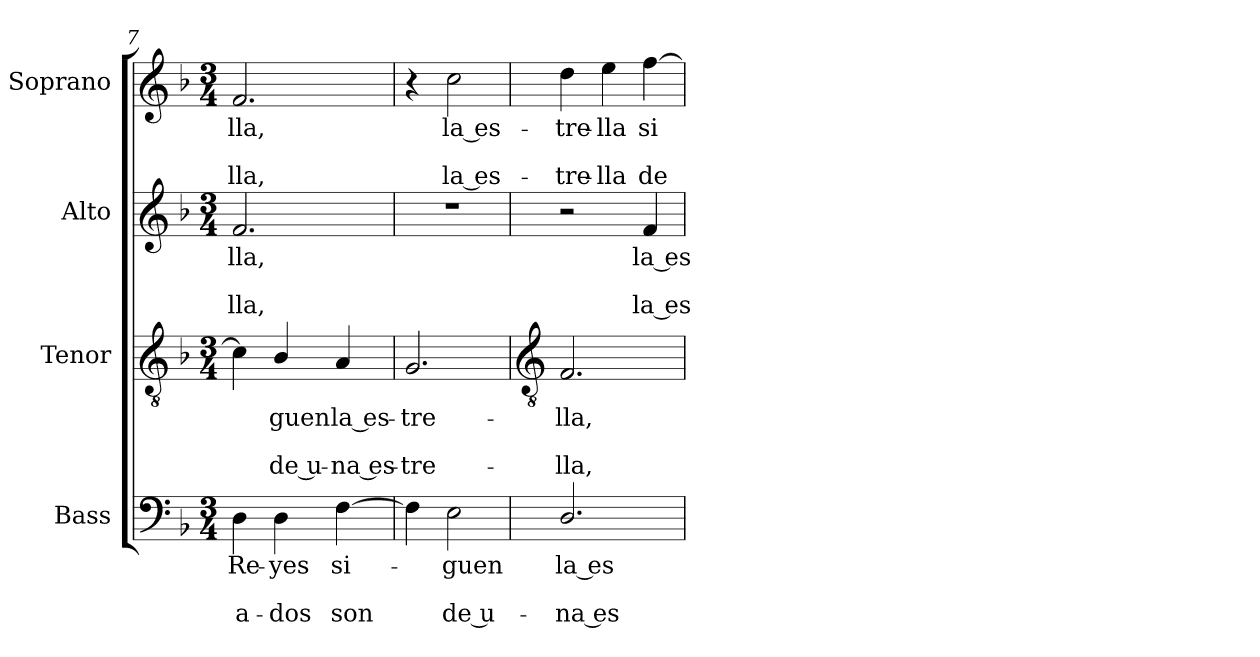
**kern	**text	**text	**text	**kern	**text	**text	**text	**kern	**text	**text	**text	**kern	**text	**text	**text
*part4	*part4	*part4	*part4	*part3	*part3	*part3	*part3	*part2	*part2	*part2	*part2	*part1	*part1	*part1	*part1
*staff4	*staff4	*staff4	*staff4	*staff3	*staff3	*staff3	*staff3	*staff2	*staff2	*staff2	*staff2	*staff1	*staff1	*staff1	*staff1
*I"Bass	*	*	*	*I"Tenor	*	*	*	*I"Alto	*	*	*	*I"Soprano	*	*	*
*I'B	*	*	*	*I'T	*	*	*	*I'A	*	*	*	*I'S	*	*	*
*clefF4	*	*	*	*clefGv2	*	*	*	*clefG2	*	*	*	*clefG2	*	*	*
*k[b-]	*	*	*	*k[b-]	*	*	*	*k[b-]	*	*	*	*k[b-]	*	*	*
*F:	*	*	*	*F:	*	*	*	*F:	*	*	*	*F:	*	*	*
*M3/4	*	*	*	*M3/4	*	*	*	*M3/4	*	*	*	*M3/4	*	*	*
=7	=7	=7	=7	=7	=7	=7	=7	=7	=7	=7	=7	=7	=7	=7	=7
!	!LO:LY:b	!	!LO:LY:b	!	!	!	!	!	!LO:LY:b	!	!LO:LY:b	!	!LO:LY:b	!	!LO:LY:b
4D	Re-	.	-a-	4c]	.	.	.	2.f	lla,	.	lla,	2.f	-lla,	.	lla,
!	!LO:LY:b	!	!LO:LY:b	!	!LO:LY:b	!	!LO:LY:b	!	!	!	!	!	!	!	!
4D	-yes	.	dos	4B-/	guen	.	de u-	.	.	.	.	.	.	.	.
!	!LO:LY:b	!	!LO:LY:b	!	!LO:LY:b	!	!LO:LY:b	!	!	!	!	!	!	!	!
[4F	si-	.	son	4A	-la es-	.	-na es-	.	.	.	.	.	.	.	.
=8	=8	=8	=8	=8	=8	=8	=8	=8	=8	=8	=8	=8	=8	=8	=8
!	!	!	!	!	!LO:LY:b	!	!LO:LY:b	!LO:N:vis=1	!	!	!	!	!	!	!
4F]	.	.	.	2.G	-tre-	.	-tre-	2.r	.	.	.	4r	.	.	.
!	!LO:LY:b	!	!LO:LY:b	!	!	!	!	!	!	!	!	!	!LO:LY:b	!	!LO:LY:b
2E	guen	.	de u-	.	.	.	.	.	.	.	.	2cc	la es-	.	-la es-
!!LO:LB:g=z
=9	=9	=9	=9	=9	=9	=9	=9	=9	=9	=9	=9	=9	=9	=9	=9
*	*	*	*	*clefGv2	*	*	*	*	*	*	*	*	*	*	*
!	!LO:LY:b	!	!LO:LY:b	!	!LO:LY:b	!	!LO:LY:b	!	!	!	!	!	!LO:LY:b	!	!LO:LY:b
2.D/	-la es-	.	-na es-	2.F	-lla,	.	lla,	2r	.	.	.	4dd	-tre-	.	-tre-
!	!	!	!	!	!	!	!	!	!	!	!	!	!LO:LY:b	!	!LO:LY:b
.	.	.	.	.	.	.	.	.	.	.	.	4ee	-lla	.	lla
!	!	!	!	!	!	!	!	!	!LO:LY:b	!	!LO:LY:b	!	!LO:LY:b	!	!LO:LY:b
.	.	.	.	.	.	.	.	4f	la es-	.	-la es-	[4ff	si-	.	de
=	=	=	=	=	=	=	=	=	=	=	=	=	=	=	=
*-	*-	*-	*-	*-	*-	*-	*-	*-	*-	*-	*-	*-	*-	*-	*-
